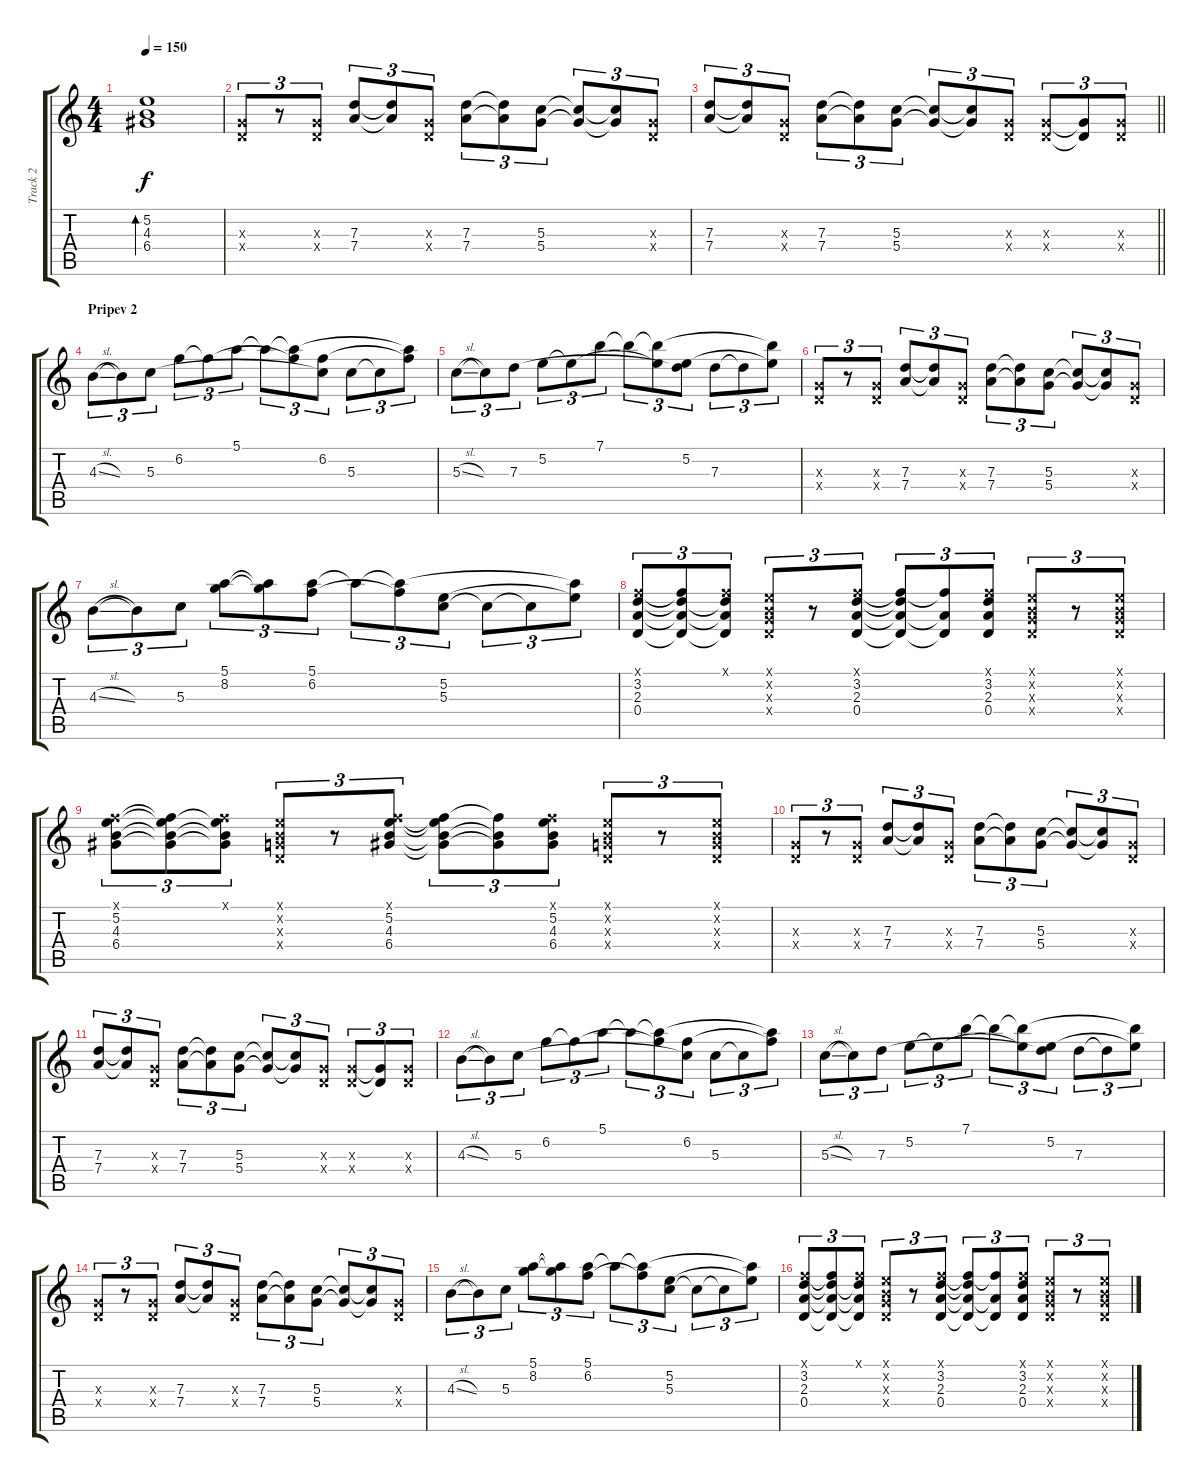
\track ("Track 2" "Track 2") {instrument acousticguitarsteel}
\staff {score tabs}
\tuning (E4 B3 G3 D3 A2 E2) {hide}
\ts (4 4)
\tempo 150
\clef g2
\ks c
(5.2 4.3 6.4).1{bd 120 dy f} |
(0.3{x} 0.4{x}).8{tu (3 2)} r.8{tu (3 2)} (0.3{x} 0.4{x}).8{tu (3 2)} (7.3 7.4).8{tu (3 2)} (7.3{t} 7.4{t}).8{tu (3 2)} (0.3{x} 0.4{x}).8{tu (3 2)} (7.3 7.4).8{tu (3 2)} (7.3{t} 7.4{t}).8{tu (3 2)} (5.3 5.4).8{tu (3 2)} (5.3{t} 5.4{t}).8{tu (3 2)} (5.3{t} 5.4{t}).8{tu (3 2)} (0.3{x} 0.4{x}).8{tu (3 2)} |
\barLineRight lightlight
(7.3 7.4).8{tu (3 2)} (7.3{t} 7.4{t}).8{tu (3 2)} (0.3{x} 0.4{x}).8{tu (3 2)} (7.3 7.4).8{tu (3 2)} (7.3{t} 7.4{t}).8{tu (3 2)} (5.3 5.4).8{tu (3 2)} (5.3{t} 5.4{t}).8{tu (3 2)} (5.3{t} 5.4{t}).8{tu (3 2)} (0.3{x} 0.4{x}).8{tu (3 2)} (0.3{x} 0.4{x}).8{tu (3 2)} (0.3{t} 0.4{t}).8{tu (3 2)} (0.3{x} 0.4{x}).8{tu (3 2)} |
\section ("" "Pripev 2")
4.3{sl}.8{tu (3 2)} 4.3{t}.8{tu (3 2)} 5.3.8{tu (3 2)} 6.2.8{tu (3 2)} 6.2{t}.8{tu (3 2)} 5.1.8{tu (3 2)} 5.1{t}.8{tu (3 2)} (5.1{t} 6.2{t}).8{tu (3 2)} (6.2 5.3{t}).8{tu (3 2)} 5.3.8{tu (3 2)} 5.3{t}.8{tu (3 2)} (5.1{t} 6.2{t}).8{tu (3 2)} |
5.3{sl}.8{tu (3 2)} 5.3{t}.8{tu (3 2)} 7.3.8{tu (3 2)} 5.2.8{tu (3 2)} 5.2{t}.8{tu (3 2)} 7.1.8{tu (3 2)} 7.1{t}.8{tu (3 2)} (7.1{t} 5.2{t}).8{tu (3 2)} (5.2 7.3{t}).8{tu (3 2)} 7.3.8{tu (3 2)} 7.3{t}.8{tu (3 2)} (7.1{t} 5.2{t}).8{tu (3 2)} |
(0.3{x} 0.4{x}).8{tu (3 2)} r.8{tu (3 2)} (0.3{x} 0.4{x}).8{tu (3 2)} (7.3 7.4).8{tu (3 2)} (7.3{t} 7.4{t}).8{tu (3 2)} (0.3{x} 0.4{x}).8{tu (3 2)} (7.3 7.4).8{tu (3 2)} (7.3{t} 7.4{t}).8{tu (3 2)} (5.3 5.4).8{tu (3 2)} (5.3{t} 5.4{t}).8{tu (3 2)} (5.3{t} 5.4{t}).8{tu (3 2)} (0.3{x} 0.4{x}).8{tu (3 2)} |
4.3{sl}.8{tu (3 2)} 4.3{t}.8{tu (3 2)} 5.3.8{tu (3 2)} (5.1 8.2).8{tu (3 2)} (5.1{t} 8.2{t}).8{tu (3 2)} (5.1 6.2).8{tu (3 2)} 5.1{t}.8{tu (3 2)} (5.1{t} 6.2{t}).8{tu (3 2)} (5.2 5.3).8{tu (3 2)} 5.3{t}.8{tu (3 2)} 5.3{t}.8{tu (3 2)} (5.1{t} 5.2{t}).8{tu (3 2)} |
(1.1{x} 3.2 2.3 0.4).8{tu (3 2)} (1.1{t} 3.2{t} 2.3{t} 0.4{t}).8{tu (3 2)} (1.1{x} 3.2{t} 2.3{t} 0.4{t}).8{tu (3 2)} (0.1{x} 0.2{x} 0.3{x} 0.4{x}).8{tu (3 2)} r.8{tu (3 2)} (1.1{x} 3.2 2.3 0.4).8{tu (3 2)} (1.1{t} 3.2{t} 2.3{t} 0.4{t}).8{tu (3 2)} (1.1{t} 2.3{t} 0.4{t}).8{tu (3 2)} (1.1{x} 3.2 2.3 0.4).8{tu (3 2)} (0.1{x} 0.2{x} 0.3{x} 0.4{x}).8{tu (3 2)} r.8{tu (3 2)} (0.1{x} 0.2{x} 0.3{x} 0.4{x}).8{tu (3 2)} |
(1.1{x} 5.2 4.3 6.4).8{tu (3 2)} (1.1{t} 5.2{t} 4.3{t} 6.4{t}).8{tu (3 2)} (1.1{x} 5.2{t} 4.3{t} 6.4{t}).8{tu (3 2)} (0.1{x} 0.2{x} 0.3{x} 0.4{x}).8{tu (3 2)} r.8{tu (3 2)} (1.1{x} 5.2 4.3 6.4).8{tu (3 2)} (1.1{t} 5.2{t} 4.3{t} 6.4{t}).8{tu (3 2)} (1.1{t} 4.3{t} 6.4{t}).8{tu (3 2)} (1.1{x} 5.2 4.3 6.4).8{tu (3 2)} (0.1{x} 0.2{x} 0.3{x} 0.4{x}).8{tu (3 2)} r.8{tu (3 2)} (0.1{x} 0.2{x} 0.3{x} 0.4{x}).8{tu (3 2)} |
(0.3{x} 0.4{x}).8{tu (3 2)} r.8{tu (3 2)} (0.3{x} 0.4{x}).8{tu (3 2)} (7.3 7.4).8{tu (3 2)} (7.3{t} 7.4{t}).8{tu (3 2)} (0.3{x} 0.4{x}).8{tu (3 2)} (7.3 7.4).8{tu (3 2)} (7.3{t} 7.4{t}).8{tu (3 2)} (5.3 5.4).8{tu (3 2)} (5.3{t} 5.4{t}).8{tu (3 2)} (5.3{t} 5.4{t}).8{tu (3 2)} (0.3{x} 0.4{x}).8{tu (3 2)} |
(7.3 7.4).8{tu (3 2)} (7.3{t} 7.4{t}).8{tu (3 2)} (0.3{x} 0.4{x}).8{tu (3 2)} (7.3 7.4).8{tu (3 2)} (7.3{t} 7.4{t}).8{tu (3 2)} (5.3 5.4).8{tu (3 2)} (5.3{t} 5.4{t}).8{tu (3 2)} (5.3{t} 5.4{t}).8{tu (3 2)} (0.3{x} 0.4{x}).8{tu (3 2)} (0.3{x} 0.4{x}).8{tu (3 2)} (0.3{t} 0.4{t}).8{tu (3 2)} (0.3{x} 0.4{x}).8{tu (3 2)} |
4.3{sl}.8{tu (3 2)} 4.3{t}.8{tu (3 2)} 5.3.8{tu (3 2)} 6.2.8{tu (3 2)} 6.2{t}.8{tu (3 2)} 5.1.8{tu (3 2)} 5.1{t}.8{tu (3 2)} (5.1{t} 6.2{t}).8{tu (3 2)} (6.2 5.3{t}).8{tu (3 2)} 5.3.8{tu (3 2)} 5.3{t}.8{tu (3 2)} (5.1{t} 6.2{t}).8{tu (3 2)} |
5.3{sl}.8{tu (3 2)} 5.3{t}.8{tu (3 2)} 7.3.8{tu (3 2)} 5.2.8{tu (3 2)} 5.2{t}.8{tu (3 2)} 7.1.8{tu (3 2)} 7.1{t}.8{tu (3 2)} (7.1{t} 5.2{t}).8{tu (3 2)} (5.2 7.3{t}).8{tu (3 2)} 7.3.8{tu (3 2)} 7.3{t}.8{tu (3 2)} (7.1{t} 5.2{t}).8{tu (3 2)} |
(0.3{x} 0.4{x}).8{tu (3 2)} r.8{tu (3 2)} (0.3{x} 0.4{x}).8{tu (3 2)} (7.3 7.4).8{tu (3 2)} (7.3{t} 7.4{t}).8{tu (3 2)} (0.3{x} 0.4{x}).8{tu (3 2)} (7.3 7.4).8{tu (3 2)} (7.3{t} 7.4{t}).8{tu (3 2)} (5.3 5.4).8{tu (3 2)} (5.3{t} 5.4{t}).8{tu (3 2)} (5.3{t} 5.4{t}).8{tu (3 2)} (0.3{x} 0.4{x}).8{tu (3 2)} |
4.3{sl}.8{tu (3 2)} 4.3{t}.8{tu (3 2)} 5.3.8{tu (3 2)} (5.1 8.2).8{tu (3 2)} (5.1{t} 8.2{t}).8{tu (3 2)} (5.1 6.2).8{tu (3 2)} 5.1{t}.8{tu (3 2)} (5.1{t} 6.2{t}).8{tu (3 2)} (5.2 5.3).8{tu (3 2)} 5.3{t}.8{tu (3 2)} 5.3{t}.8{tu (3 2)} (5.1{t} 5.2{t}).8{tu (3 2)} |
(1.1{x} 3.2 2.3 0.4).8{tu (3 2)} (1.1{t} 3.2{t} 2.3{t} 0.4{t}).8{tu (3 2)} (1.1{x} 3.2{t} 2.3{t} 0.4{t}).8{tu (3 2)} (0.1{x} 0.2{x} 0.3{x} 0.4{x}).8{tu (3 2)} r.8{tu (3 2)} (1.1{x} 3.2 2.3 0.4).8{tu (3 2)} (1.1{t} 3.2{t} 2.3{t} 0.4{t}).8{tu (3 2)} (1.1{t} 2.3{t} 0.4{t}).8{tu (3 2)} (1.1{x} 3.2 2.3 0.4).8{tu (3 2)} (0.1{x} 0.2{x} 0.3{x} 0.4{x}).8{tu (3 2)} r.8{tu (3 2)} (0.1{x} 0.2{x} 0.3{x} 0.4{x}).8{tu (3 2)}
